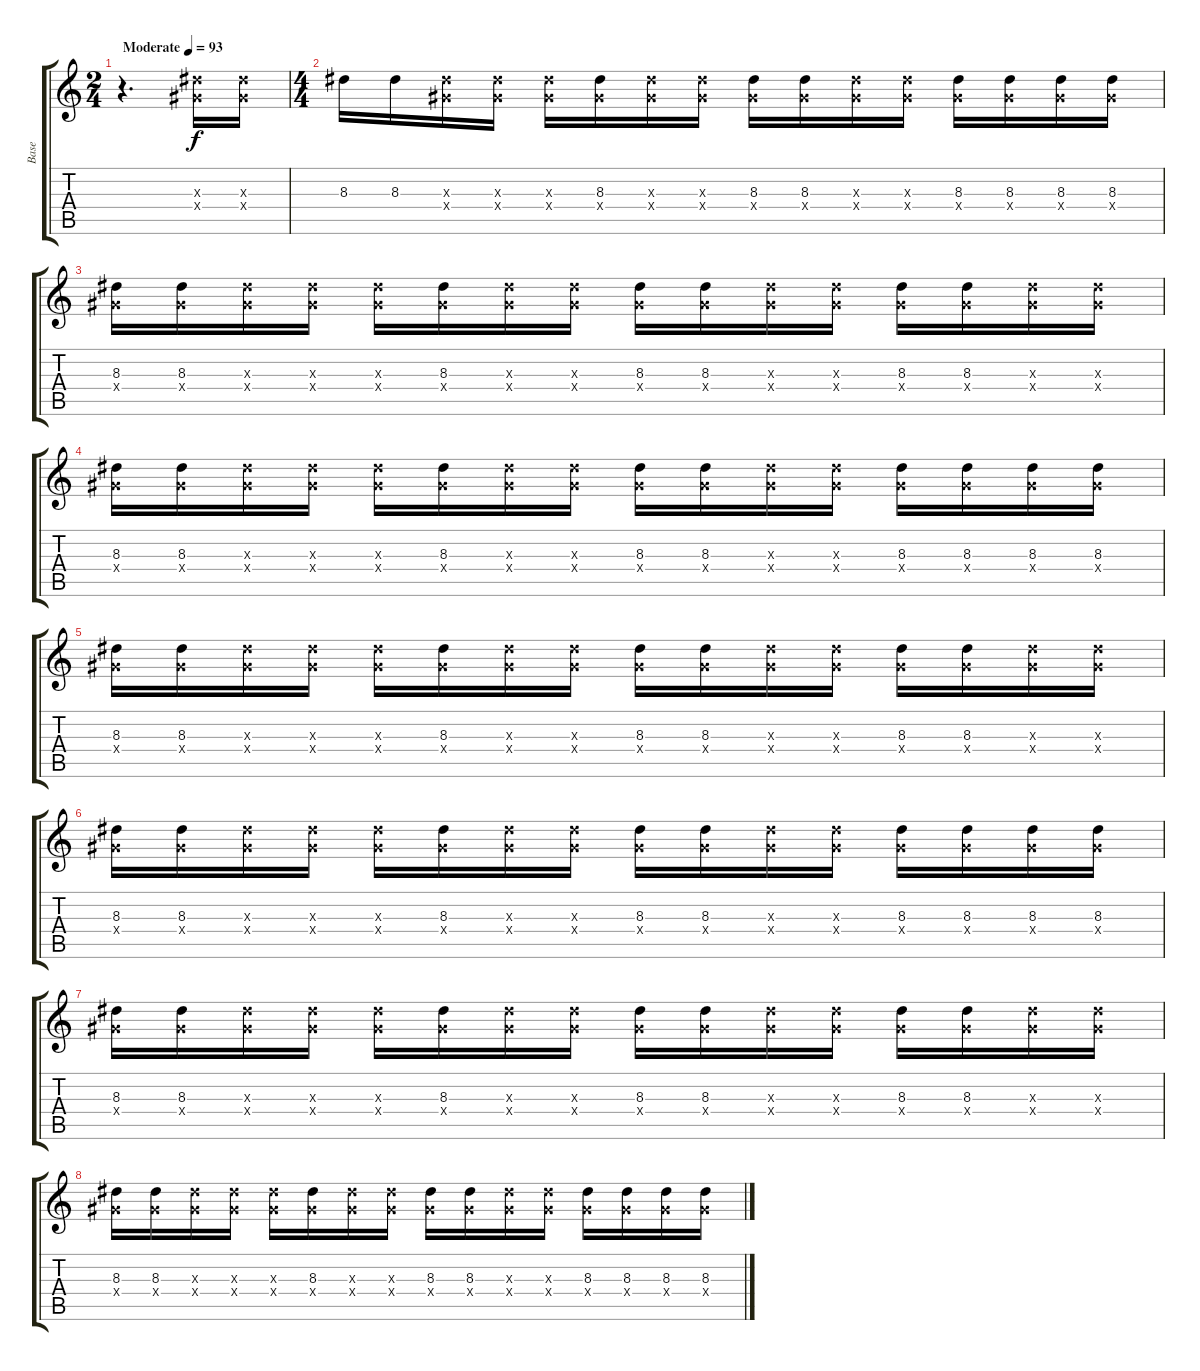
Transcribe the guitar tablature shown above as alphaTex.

\track ("Base" "Base") {instrument electricguitarjazz}
\staff {score tabs}
\tuning (E4 B3 G3 D3 A2 E2) {hide}
\ts (2 4)
\tempo (93 "Moderate")
\clef g2
\ks c
r.4{d dy f instrument electricguitarjazz} (8.3{x} 6.4{x}).16 (8.3{x} 6.4{x}).16 |
\ts (4 4)
8.3.16 8.3.16 (8.3{x} 6.4{x}).16 (8.3{x} 6.4{x}).16 (8.3{x} 6.4{x}).16 (8.3 6.4{x}).16 (8.3{x} 6.4{x}).16 (8.3{x} 6.4{x}).16 (8.3 6.4{x}).16 (8.3 6.4{x}).16 (8.3{x} 6.4{x}).16 (8.3{x} 6.4{x}).16 (8.3 6.4{x}).16 (8.3 6.4{x}).16 (8.3 6.4{x}).16 (8.3 6.4{x}).16 |
(8.3 6.4{x}).16 (8.3 6.4{x}).16 (8.3{x} 6.4{x}).16 (8.3{x} 6.4{x}).16 (8.3{x} 6.4{x}).16 (8.3 6.4{x}).16 (8.3{x} 6.4{x}).16 (8.3{x} 6.4{x}).16 (8.3 6.4{x}).16 (8.3 6.4{x}).16 (8.3{x} 6.4{x}).16 (8.3{x} 6.4{x}).16 (8.3 6.4{x}).16 (8.3 6.4{x}).16 (8.3{x} 6.4{x}).16 (8.3{x} 6.4{x}).16 |
(8.3 6.4{x}).16 (8.3 6.4{x}).16 (8.3{x} 6.4{x}).16 (8.3{x} 6.4{x}).16 (8.3{x} 6.4{x}).16 (8.3 6.4{x}).16 (8.3{x} 6.4{x}).16 (8.3{x} 6.4{x}).16 (8.3 6.4{x}).16 (8.3 6.4{x}).16 (8.3{x} 6.4{x}).16 (8.3{x} 6.4{x}).16 (8.3 6.4{x}).16 (8.3 6.4{x}).16 (8.3 6.4{x}).16 (8.3 6.4{x}).16 |
(8.3 6.4{x}).16 (8.3 6.4{x}).16 (8.3{x} 6.4{x}).16 (8.3{x} 6.4{x}).16 (8.3{x} 6.4{x}).16 (8.3 6.4{x}).16 (8.3{x} 6.4{x}).16 (8.3{x} 6.4{x}).16 (8.3 6.4{x}).16 (8.3 6.4{x}).16 (8.3{x} 6.4{x}).16 (8.3{x} 6.4{x}).16 (8.3 6.4{x}).16 (8.3 6.4{x}).16 (8.3{x} 6.4{x}).16 (8.3{x} 6.4{x}).16 |
(8.3 6.4{x}).16 (8.3 6.4{x}).16 (8.3{x} 6.4{x}).16 (8.3{x} 6.4{x}).16 (8.3{x} 6.4{x}).16 (8.3 6.4{x}).16 (8.3{x} 6.4{x}).16 (8.3{x} 6.4{x}).16 (8.3 6.4{x}).16 (8.3 6.4{x}).16 (8.3{x} 6.4{x}).16 (8.3{x} 6.4{x}).16 (8.3 6.4{x}).16 (8.3 6.4{x}).16 (8.3 6.4{x}).16 (8.3 6.4{x}).16 |
(8.3 6.4{x}).16 (8.3 6.4{x}).16 (8.3{x} 6.4{x}).16 (8.3{x} 6.4{x}).16 (8.3{x} 6.4{x}).16 (8.3 6.4{x}).16 (8.3{x} 6.4{x}).16 (8.3{x} 6.4{x}).16 (8.3 6.4{x}).16 (8.3 6.4{x}).16 (8.3{x} 6.4{x}).16 (8.3{x} 6.4{x}).16 (8.3 6.4{x}).16 (8.3 6.4{x}).16 (8.3{x} 6.4{x}).16 (8.3{x} 6.4{x}).16 |
(8.3 6.4{x}).16 (8.3 6.4{x}).16 (8.3{x} 6.4{x}).16 (8.3{x} 6.4{x}).16 (8.3{x} 6.4{x}).16 (8.3 6.4{x}).16 (8.3{x} 6.4{x}).16 (8.3{x} 6.4{x}).16 (8.3 6.4{x}).16 (8.3 6.4{x}).16 (8.3{x} 6.4{x}).16 (8.3{x} 6.4{x}).16 (8.3 6.4{x}).16 (8.3 6.4{x}).16 (8.3 6.4{x}).16 (8.3 6.4{x}).16
